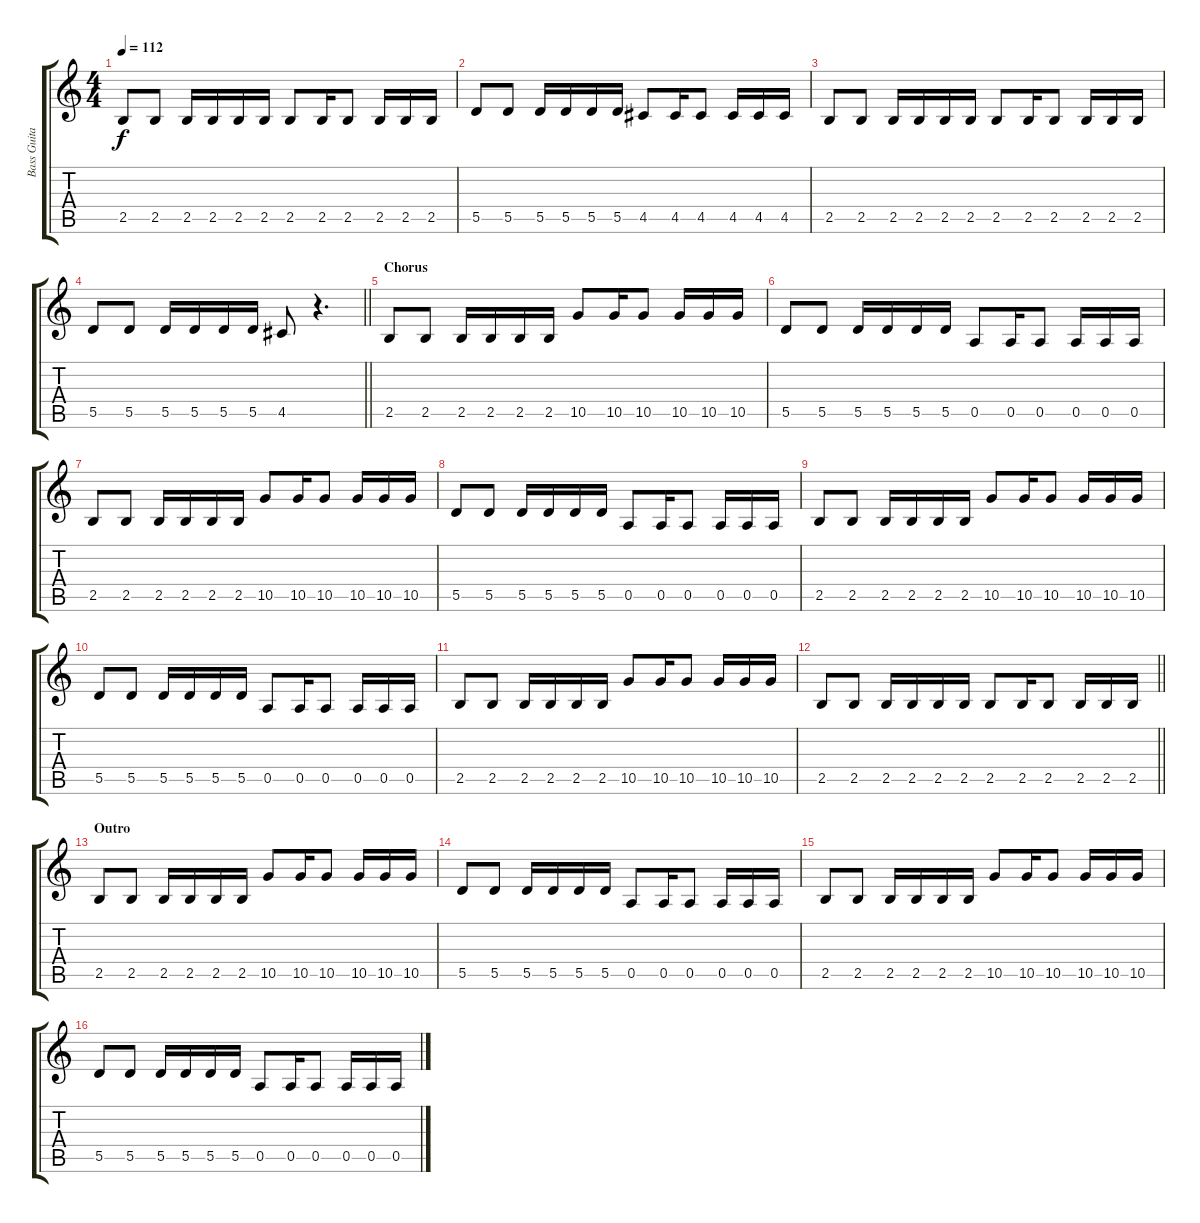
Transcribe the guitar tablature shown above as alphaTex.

\track ("Bass Guitar" "Bass Guita") {instrument electricbassfinger}
\staff {score tabs}
\tuning (E4 B3 G3 D3 A2 E2) {hide}
\ts (4 4)
\tempo 112
\clef g2
\ks c
2.5.8{dy f} 2.5.8 2.5.16 2.5.16 2.5.16 2.5.16 2.5.8 2.5.16 2.5.8 2.5.16 2.5.16 2.5.16 |
5.5.8 5.5.8 5.5.16 5.5.16 5.5.16 5.5.16 4.5.8 4.5.16 4.5.8 4.5.16 4.5.16 4.5.16 |
2.5.8 2.5.8 2.5.16 2.5.16 2.5.16 2.5.16 2.5.8 2.5.16 2.5.8 2.5.16 2.5.16 2.5.16 |
\barLineRight lightlight
5.5.8 5.5.8 5.5.16 5.5.16 5.5.16 5.5.16 4.5.8 r.4{d} |
\section ("" "Chorus")
2.5.8 2.5.8 2.5.16 2.5.16 2.5.16 2.5.16 10.5.8 10.5.16 10.5.8 10.5.16 10.5.16 10.5.16 |
5.5.8 5.5.8 5.5.16 5.5.16 5.5.16 5.5.16 0.5.8 0.5.16 0.5.8 0.5.16 0.5.16 0.5.16 |
2.5.8 2.5.8 2.5.16 2.5.16 2.5.16 2.5.16 10.5.8 10.5.16 10.5.8 10.5.16 10.5.16 10.5.16 |
5.5.8 5.5.8 5.5.16 5.5.16 5.5.16 5.5.16 0.5.8 0.5.16 0.5.8 0.5.16 0.5.16 0.5.16 |
2.5.8 2.5.8 2.5.16 2.5.16 2.5.16 2.5.16 10.5.8 10.5.16 10.5.8 10.5.16 10.5.16 10.5.16 |
5.5.8 5.5.8 5.5.16 5.5.16 5.5.16 5.5.16 0.5.8 0.5.16 0.5.8 0.5.16 0.5.16 0.5.16 |
2.5.8 2.5.8 2.5.16 2.5.16 2.5.16 2.5.16 10.5.8 10.5.16 10.5.8 10.5.16 10.5.16 10.5.16 |
\barLineRight lightlight
2.5.8 2.5.8 2.5.16 2.5.16 2.5.16 2.5.16 2.5.8 2.5.16 2.5.8 2.5.16 2.5.16 2.5.16 |
\section ("" "Outro")
2.5.8 2.5.8 2.5.16 2.5.16 2.5.16 2.5.16 10.5.8 10.5.16 10.5.8 10.5.16 10.5.16 10.5.16 |
5.5.8 5.5.8 5.5.16 5.5.16 5.5.16 5.5.16 0.5.8 0.5.16 0.5.8 0.5.16 0.5.16 0.5.16 |
2.5.8 2.5.8 2.5.16 2.5.16 2.5.16 2.5.16 10.5.8 10.5.16 10.5.8 10.5.16 10.5.16 10.5.16 |
5.5.8 5.5.8 5.5.16 5.5.16 5.5.16 5.5.16 0.5.8 0.5.16 0.5.8 0.5.16 0.5.16 0.5.16
